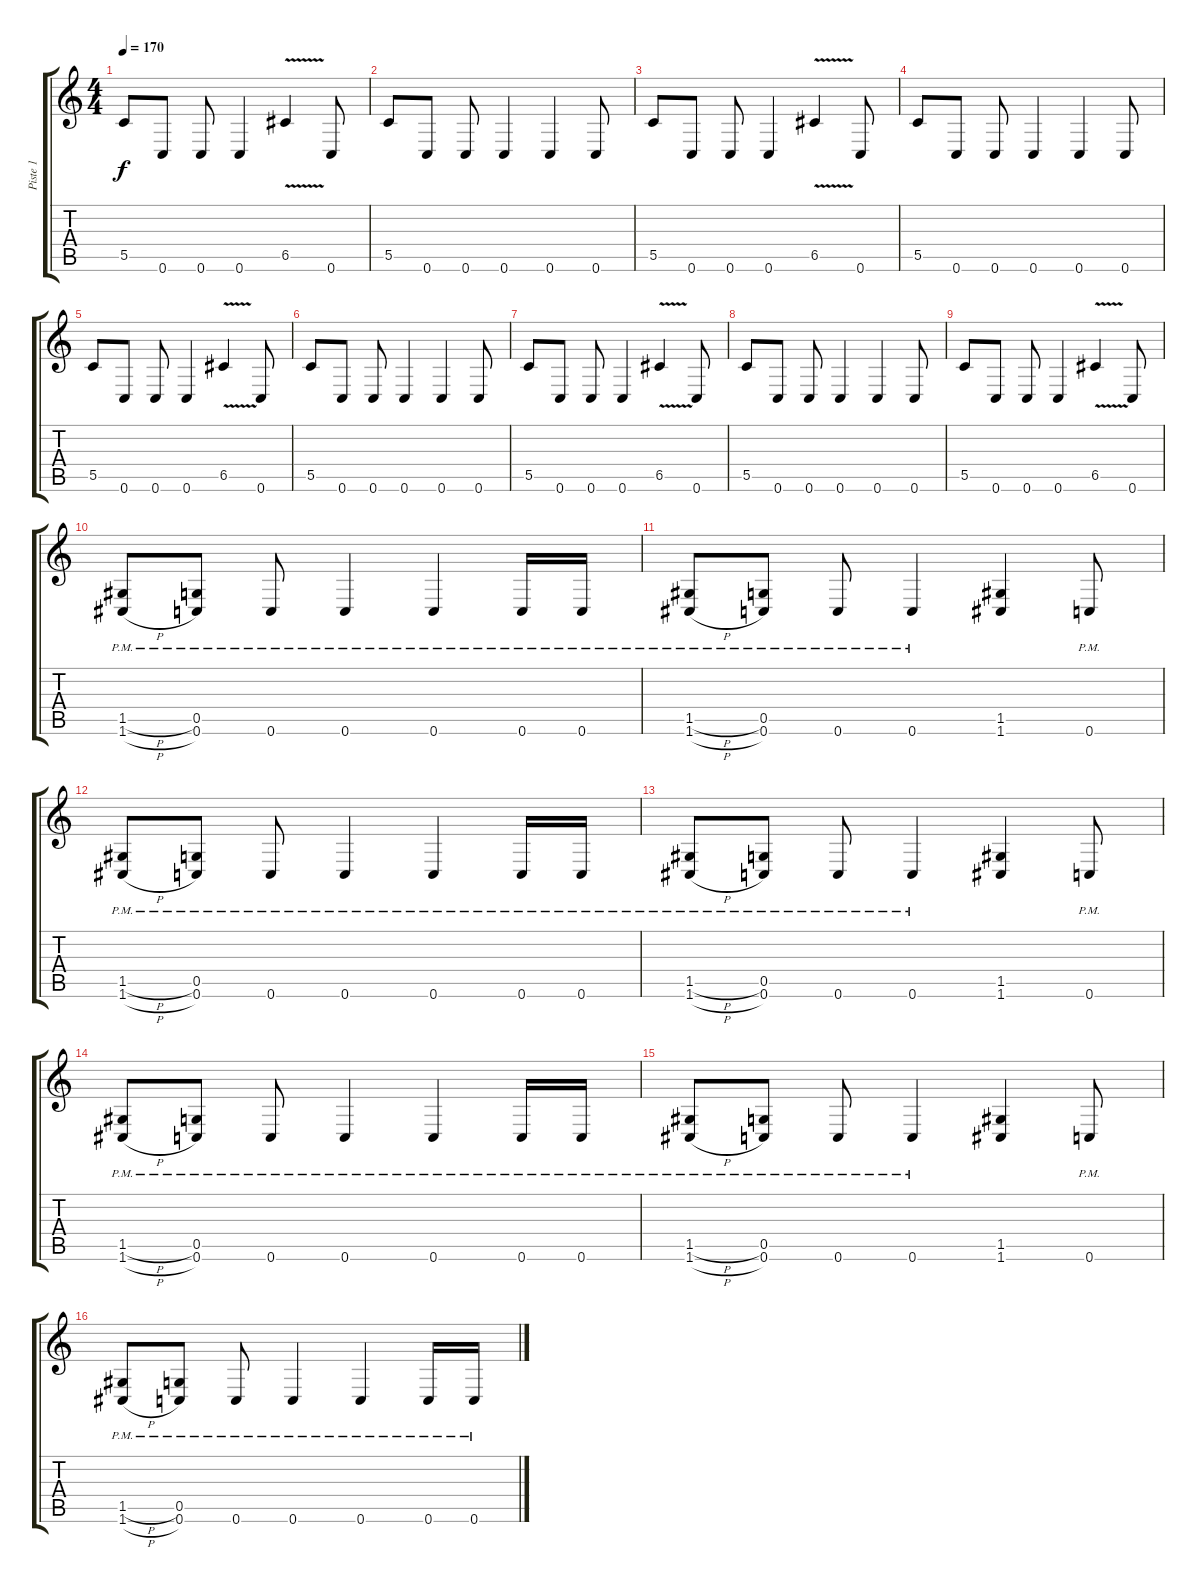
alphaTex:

\track ("Piste 1" "Piste 1") {instrument distortionguitar}
\staff {score tabs}
\tuning (D4 A3 F3 C3 G2 C2) {hide}
\ts (4 4)
\tempo 170
\clef g2
\ks c
5.5.8{dy f} 0.6.8 0.6.8 0.6.4 6.5{v}.4 0.6.8 |
5.5.8 0.6.8 0.6.8 0.6.4 0.6.4 0.6.8 |
5.5.8 0.6.8 0.6.8 0.6.4 6.5{v}.4 0.6.8 |
5.5.8 0.6.8 0.6.8 0.6.4 0.6.4 0.6.8 |
5.5.8 0.6.8 0.6.8 0.6.4 6.5{v}.4 0.6.8 |
5.5.8 0.6.8 0.6.8 0.6.4 0.6.4 0.6.8 |
5.5.8 0.6.8 0.6.8 0.6.4 6.5{v}.4 0.6.8 |
5.5.8 0.6.8 0.6.8 0.6.4 0.6.4 0.6.8 |
5.5.8 0.6.8 0.6.8 0.6.4 6.5{v}.4 0.6.8 |
(1.5{h pm} 1.6{h pm}).8 (0.5 0.6{pm}).8 0.6{pm}.8 0.6{pm}.4 0.6{pm}.4 0.6{pm}.16 0.6{pm}.16 |
(1.5{h pm} 1.6{h pm}).8 (0.5 0.6{pm}).8 0.6{pm}.8 0.6{pm}.4 (1.5 1.6).4 0.6{pm}.8 |
(1.5{h pm} 1.6{h pm}).8 (0.5 0.6{pm}).8 0.6{pm}.8 0.6{pm}.4 0.6{pm}.4 0.6{pm}.16 0.6{pm}.16 |
(1.5{h pm} 1.6{h pm}).8 (0.5 0.6{pm}).8 0.6{pm}.8 0.6{pm}.4 (1.5 1.6).4 0.6{pm}.8 |
(1.5{h pm} 1.6{h pm}).8 (0.5 0.6{pm}).8 0.6{pm}.8 0.6{pm}.4 0.6{pm}.4 0.6{pm}.16 0.6{pm}.16 |
(1.5{h pm} 1.6{h pm}).8 (0.5 0.6{pm}).8 0.6{pm}.8 0.6{pm}.4 (1.5 1.6).4 0.6{pm}.8 |
(1.5{h pm} 1.6{h pm}).8 (0.5 0.6{pm}).8 0.6{pm}.8 0.6{pm}.4 0.6{pm}.4 0.6{pm}.16 0.6{pm}.16
